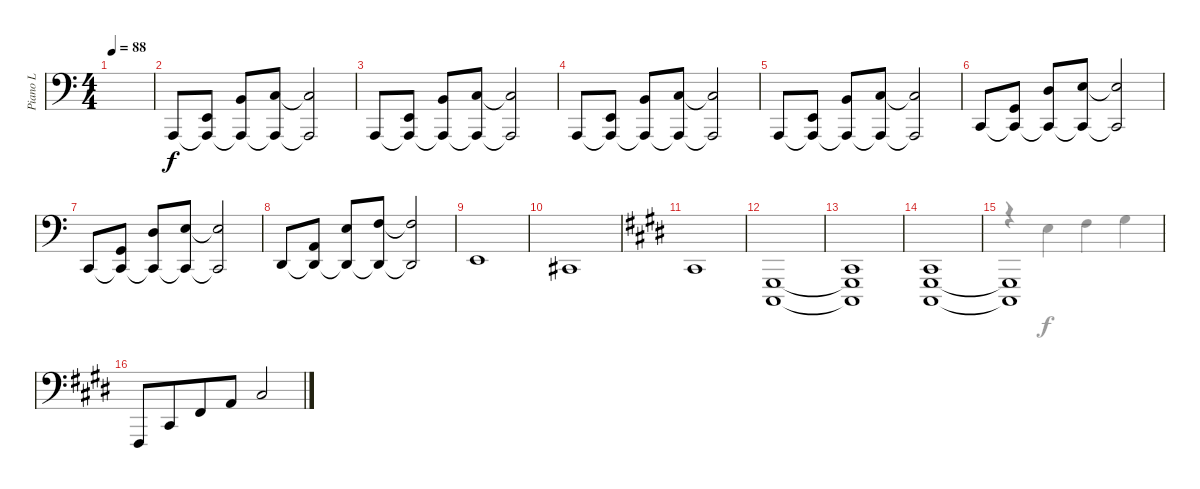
\track ("Piano L" "Piano L") {instrument acousticgrandpiano}
\staff {score}
\tuning (G2 D2 A1 E1 B0) {hide}
\voice
\ts (4 4)
\tempo 88
\clef f4
\ks c
|
5.4.8 (7.3 5.4{t}).8 (9.2 5.4{t}).8 (10.2 5.4{t}).8 (10.2{t} 5.4{t}).2 |
5.4.8 (7.3 5.4{t}).8 (9.2 5.4{t}).8 (10.2 5.4{t}).8 (10.2{t} 5.4{t}).2 |
5.4.8 (7.3 5.4{t}).8 (9.2 5.4{t}).8 (10.2 5.4{t}).8 (10.2{t} 5.4{t}).2 |
5.4.8 (7.3 5.4{t}).8 (9.2 5.4{t}).8 (10.2 5.4{t}).8 (10.2{t} 5.4{t}).2 |
8.4.8 (10.3 8.4{t}).8 (12.2 8.4{t}).8 (14.2 8.4{t}).8 (14.2{t} 8.4{t}).2 |
8.4.8 (10.3 8.4{t}).8 (12.2 8.4{t}).8 (14.2 8.4{t}).8 (14.2{t} 8.4{t}).2 |
10.4.8 (12.3 10.4{t}).8 (14.2 10.4{t}).8 (15.2 10.4{t}).8 (15.2{t} 10.4{t}).2 |
7.3.1 |
4.3.1 |
\ks e
4.3.1 |
(4.4 2.5).1 |
(4.3 4.4{t} 2.5{t}).1 |
(4.3 4.4 2.5).1 |
(4.4{t} 2.5{t}).1 |
7.5.8 9.4.8{beam merge} 9.3.8 7.2.8 6.1.2
\voice
\clef f4
\ottava regular
\simile none
\ks c
|
|
|
|
|
|
|
|
|
|
\ks e
|
|
|
|
r.4 9.1.4 11.1.4 13.1.4 |
